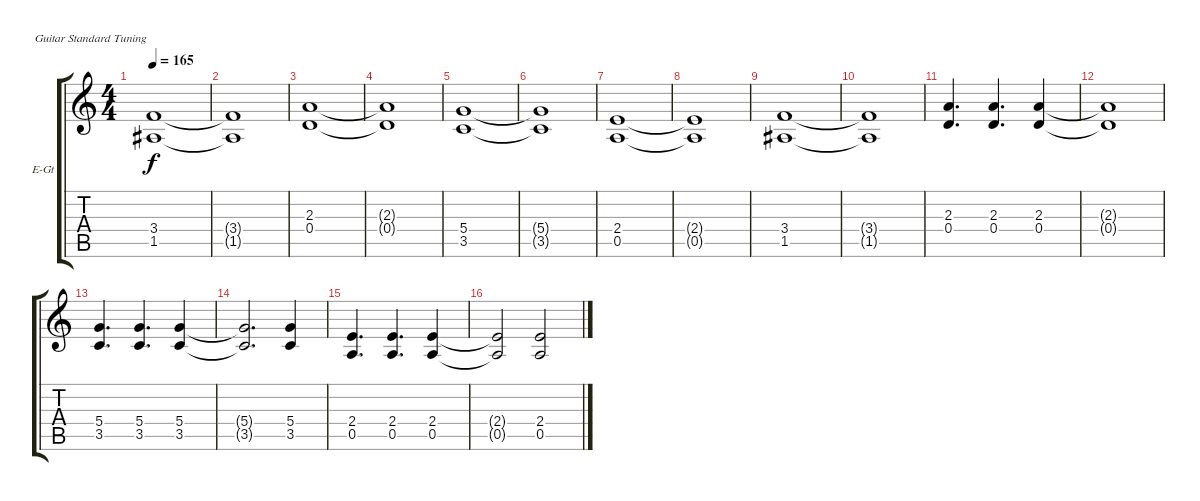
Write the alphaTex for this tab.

\defaultSystemsLayout 4
\bracketExtendMode groupsimilarinstruments
\firstSystemTrackNameOrientation horizontal
\otherSystemsTrackNameOrientation horizontal
\track ("Electric Guitar" "E-Gt") {instrument distortionguitar}
\staff {score tabs}
\tuning (E4 B3 G3 D3 A2 E2)
\ts (4 4)
\tempo 165
\clef g2
\ks c
(3.4 1.5).1{dy f} |
(3.4{t} 1.5{t}).1 |
(2.3 0.4).1 |
(2.3{t} 0.4{t}).1 |
(5.4 3.5).1 |
(5.4{t} 3.5{t}).1 |
(2.4 0.5).1 |
(2.4{t} 0.5{t}).1 |
(3.4 1.5).1 |
(3.4{t} 1.5{t}).1 |
(2.3 0.4).4{d} (2.3 0.4).4{d} (2.3 0.4).4 |
(2.3{t} 0.4{t}).1 |
(5.4 3.5).4{d} (5.4 3.5).4{d} (5.4 3.5).4 |
(5.4{t} 3.5{t}).2{d} (5.4 3.5).4 |
(2.4 0.5).4{d} (2.4 0.5).4{d} (2.4 0.5).4 |
(2.4{t} 0.5{t}).2 (2.4 0.5).2
